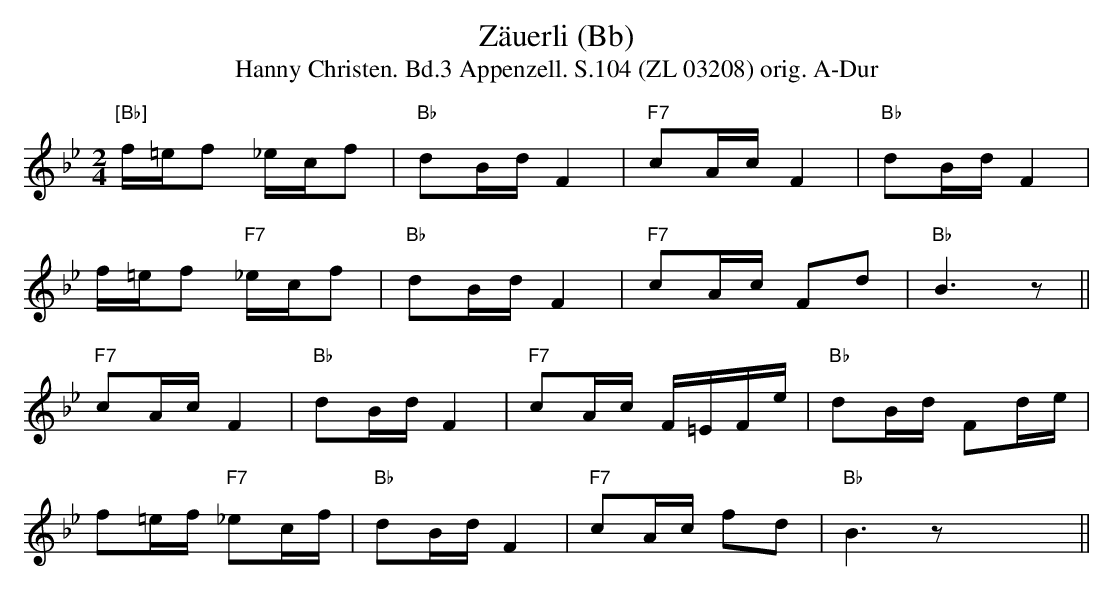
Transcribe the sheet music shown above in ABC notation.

X:1
T:Zäuerli (Bb)
T:Hanny Christen. Bd.3 Appenzell. S.104 (ZL 03208) orig. A-Dur
M:2/4
L:1/8
K:Bbmaj
"[Bb]"f/2=e/2f _e/2c/2f | "Bb"dB/2d/2 F2 | "F7"cA/2c/2 F2 | "Bb"dB/2d/2 F2 |
f/2=e/2f "F7"_e/2c/2f | "Bb"dB/2d/2 F2 | "F7"cA/2c/2 Fd | "Bb"B3 z ||
"F7"cA/2c/2 F2 | "Bb"dB/2d/2 F2 | "F7"cA/2c/2 F/2=E/2F/2e/2 | "Bb"dB/2d/2 Fd/2e/2 |
f=e/2f/2 "F7"_ec/2f/2 | "Bb"dB/2d/2 F2 | "F7"cA/2c/2 fd | "Bb"B3 z X||
